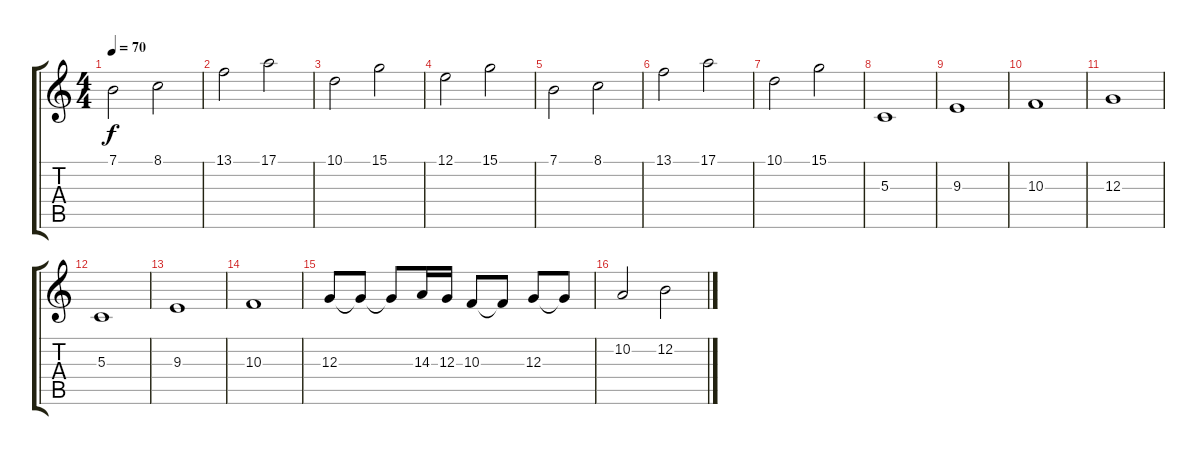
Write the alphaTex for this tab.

\track "" {instrument stringensemble1}
\staff {score tabs}
\tuning (E4 B3 G3 D3 A2 E2) {hide}
\ts (4 4)
\tempo 70
\clef g2
\ks c
7.1.2{dy f} 8.1.2 |
13.1.2 17.1.2 |
10.1.2 15.1.2 |
12.1.2 15.1.2 |
7.1.2 8.1.2 |
13.1.2 17.1.2 |
10.1.2 15.1.2 |
5.3.1 |
9.3.1 |
10.3.1 |
12.3.1 |
5.3.1 |
9.3.1 |
10.3.1 |
12.3.8 12.3{t}.8 12.3{t}.8 14.3.16 12.3.16 10.3.8 10.3{t}.8 12.3.8 12.3{t}.8 |
10.2.2 12.2.2
